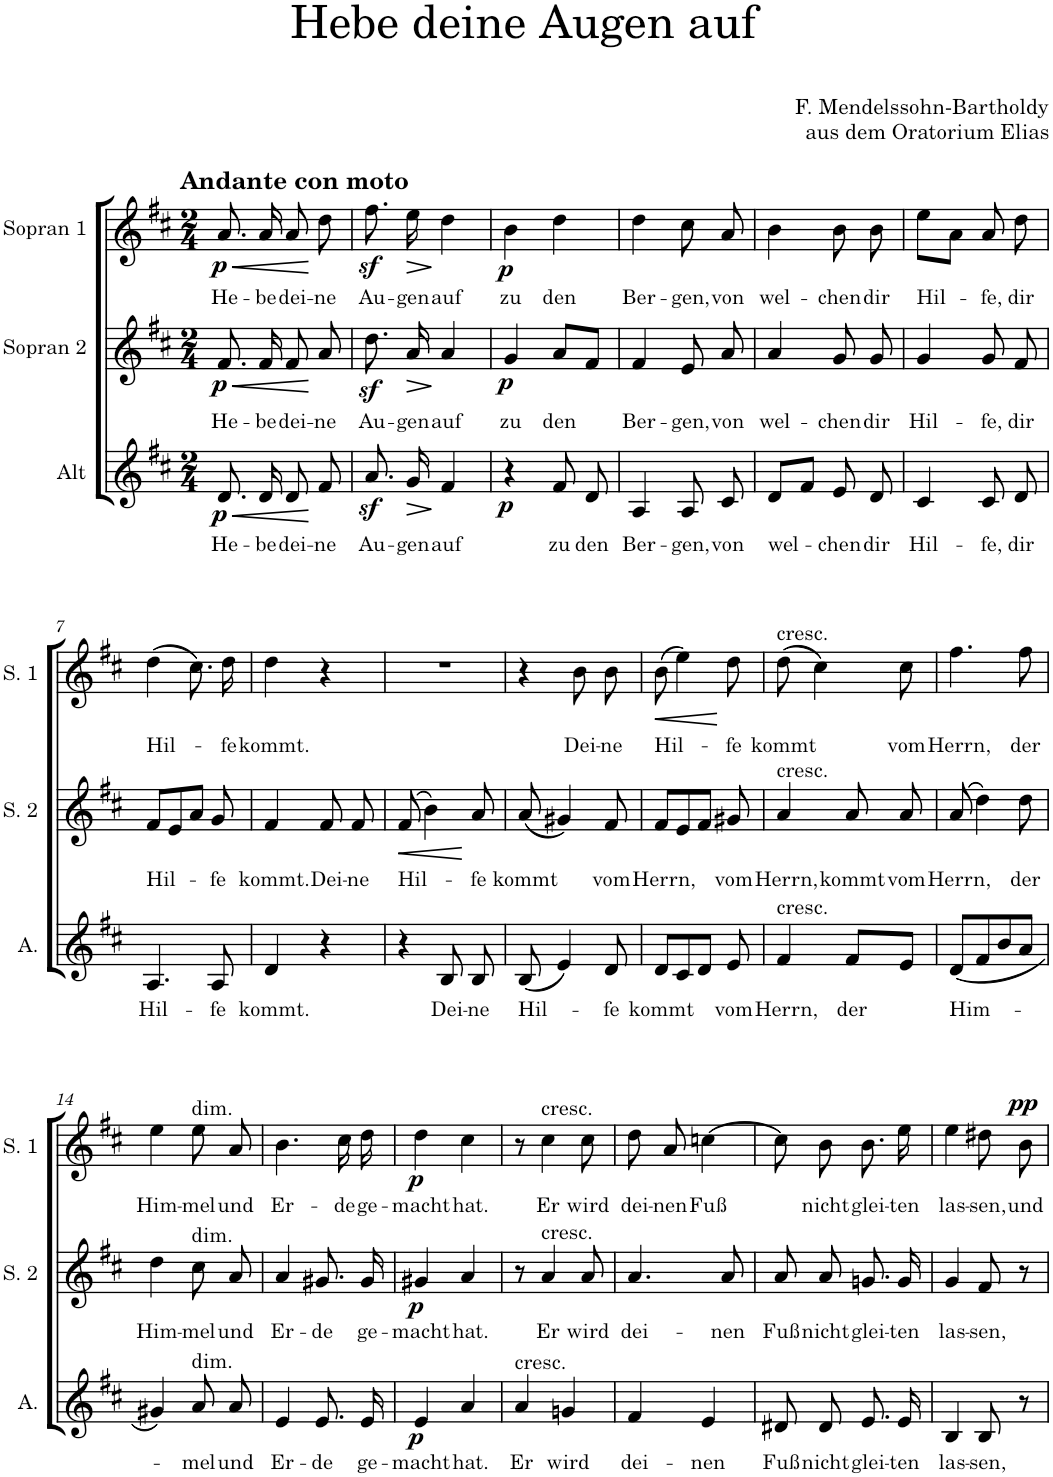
**kern	**text	**dynam	**kern	**text	**dynam	**kern	**text	**dynam
*part3	*part3	*part3	*part2	*part2	*part2	*part1	*part1	*part1
*staff3	*staff3	*staff3	*staff2	*staff2	*staff2	*staff1	*staff1	*staff1
*I"Alt	*	*	*I"Sopran 2	*	*	*I"Sopran 1	*	*
*I'A.	*	*	*I'S. 2	*	*	*I'S. 1	*	*
*clefG2	*	*	*clefG2	*	*	*clefG2	*	*
*k[f#c#]	*	*	*k[f#c#]	*	*	*k[f#c#]	*	*
*D:	*	*	*D:	*	*	*D:	*	*
*M2/4	*	*	*M2/4	*	*	*M2/4	*	*
=1	=1	=1	=1	=1	=1	=1	=1	=1
!	!	!	!	!	!	!LO:TX:a:B:t=Andante con moto	!	!
!	!LO:LY:b	!LO:HP:b	!	!LO:LY:b	!LO:HP:b	!	!LO:LY:b	!LO:HP:b
!	!	!LO:DY:n=1:b	!	!	!LO:DY:n=1:b	!	!	!LO:DY:n=1:b
8.d/	He-	< p	8.f#/	He-	< p	8.a/	He-	< p
!	!LO:LY:b	!	!	!LO:LY:b	!	!	!LO:LY:b	!
16d/	-be	.	16f#/	-be	.	16a/	-be	.
!	!LO:LY:b	!	!	!LO:LY:b	!	!	!LO:LY:b	!
8d/	dei-	.	8f#/	dei-	.	8a/	dei-	.
!	!LO:LY:b	!	!	!LO:LY:b	!	!	!LO:LY:b	!
8f#/	-ne	[	8a/	-ne	[	8dd\	-ne	[
=2	=2	=2	=2	=2	=2	=2	=2	=2
!	!LO:LY:b	!	!	!LO:LY:b	!	!	!LO:LY:b	!
8.az</	Au-	.	8.ddz<\	Au-	.	8.ff#z<\	Au-	.
!	!LO:LY:b	!LO:HP:b	!	!LO:LY:b	!LO:HP:b	!	!LO:LY:b	!LO:HP:b
16g/	-gen	>	16a/	-gen	>	16ee\	-gen	>
!	!LO:LY:b	!	!	!LO:LY:b	!	!	!LO:LY:b	!
4f#/	auf	]	4a/	auf	]	4dd\	auf	]
=3	=3	=3	=3	=3	=3	=3	=3	=3
!	!	!LO:DY:b	!	!LO:LY:b	!LO:DY:b	!	!LO:LY:b	!LO:DY:b
4r	.	p	4g/	zu	p	4b\	zu	p
!	!LO:LY:b	!	!	!LO:LY:b	!	!	!LO:LY:b	!
8f#/	zu	.	8a/L	den	.	4dd\	den	.
!	!LO:LY:b	!	!	!	!	!	!	!
8d/	den	.	8f#/J	.	.	.	.	.
=4	=4	=4	=4	=4	=4	=4	=4	=4
!	!LO:LY:b	!	!	!LO:LY:b	!	!	!LO:LY:b	!
4A/	Ber-	.	4f#/	Ber-	.	4dd\	Ber-	.
!	!LO:LY:b	!	!	!LO:LY:b	!	!	!LO:LY:b	!
8A/	-gen,	.	8e/	-gen,	.	8cc#\	-gen,	.
!	!LO:LY:b	!	!	!LO:LY:b	!	!	!LO:LY:b	!
8c#/	von	.	8a/	von	.	8a/	von	.
=5	=5	=5	=5	=5	=5	=5	=5	=5
!	!LO:LY:b	!	!	!LO:LY:b	!	!	!LO:LY:b	!
8d/L	wel-	.	4a/	wel-	.	4b\	wel-	.
8f#/J	.	.	.	.	.	.	.	.
!	!LO:LY:b	!	!	!LO:LY:b	!	!	!LO:LY:b	!
8e/	-chen	.	8g/	-chen	.	8b\	-chen	.
!	!LO:LY:b	!	!	!LO:LY:b	!	!	!LO:LY:b	!
8d/	dir	.	8g/	dir	.	8b\	dir	.
=6	=6	=6	=6	=6	=6	=6	=6	=6
!	!LO:LY:b	!	!	!LO:LY:b	!	!	!LO:LY:b	!
4c#/	Hil-	.	4g/	Hil-	.	8ee\L	Hil-	.
.	.	.	.	.	.	8a\J	.	.
!	!LO:LY:b	!	!	!LO:LY:b	!	!	!LO:LY:b	!
8c#/	-fe,	.	8g/	-fe,	.	8a/	-fe,	.
!	!LO:LY:b	!	!	!LO:LY:b	!	!	!LO:LY:b	!
8d/	dir	.	8f#/	dir	.	8dd\	dir	.
!!LO:LB:g=z
=7	=7	=7	=7	=7	=7	=7	=7	=7
!	!LO:LY:b	!	!	!LO:LY:b	!	!	!LO:LY:b	!
4.A/	Hil-	.	8f#/L	Hil-	.	(4dd\	Hil-	.
.	.	.	8e/	.	.	.	.	.
.	.	.	8a/J	.	.	8.cc#\)	.	.
!	!LO:LY:b	!	!	!LO:LY:b	!	!	!	!
8A/	-fe	.	8g/	-fe	.	.	.	.
!	!	!	!	!	!	!	!LO:LY:b	!
.	.	.	.	.	.	16dd\	-fe	.
=8	=8	=8	=8	=8	=8	=8	=8	=8
!	!LO:LY:b	!	!	!LO:LY:b	!	!	!LO:LY:b	!
4d/	kommt.	.	4f#/	kommt.	.	4dd\	kommt.	.
!	!	!	!	!LO:LY:b	!	!	!	!
4r	.	.	8f#/	Dei-	.	4r	.	.
!	!	!	!	!LO:LY:b	!	!	!	!
.	.	.	8f#/	-ne	.	.	.	.
=9	=9	=9	=9	=9	=9	=9	=9	=9
!	!	!	!	!LO:LY:b	!LO:HP:b	!	!	!
4r	.	.	(8f#/	Hil-	<	2r	.	.
.	.	.	4b\)	.	.	.	.	.
!	!LO:LY:b	!	!	!	!	!	!	!
8B/	Dei-	.	.	.	.	.	.	.
!	!LO:LY:b	!	!	!LO:LY:b	!	!	!	!
8B/	-ne	.	8a/	-fe	[	.	.	.
=10	=10	=10	=10	=10	=10	=10	=10	=10
!	!LO:LY:b	!	!	!LO:LY:b	!	!	!	!
(8B/	Hil-	.	(8a/	kommt	.	4r	.	.
4e/)	.	.	4g#X/)	.	.	.	.	.
!	!	!	!	!	!	!	!LO:LY:b	!
.	.	.	.	.	.	8b\	Dei-	.
!	!LO:LY:b	!	!	!LO:LY:b	!	!	!LO:LY:b	!
8d/	-fe	.	8f#/	vom	.	8b\	-ne	.
=11	=11	=11	=11	=11	=11	=11	=11	=11
!	!LO:LY:b	!	!	!LO:LY:b	!	!	!LO:LY:b	!LO:HP:b
8d/L	kommt	.	8f#/L	Herrn,	.	(8b\	Hil-	<
8c#/	.	.	8e/	.	.	4ee\)	.	.
8d/J	.	.	8f#/J	.	.	.	.	.
!	!LO:LY:b	!	!	!LO:LY:b	!	!	!LO:LY:b	!
8e/	vom	.	8g#X/	vom	.	8dd\	-fe	[
=12	=12	=12	=12	=12	=12	=12	=12	=12
!	!	!	!	!	!	!LO:TX:a:t=cresc.	!	!
!	!	!	!LO:TX:a:t=cresc.	!	!	!	!	!
!LO:TX:a:t=cresc.	!	!	!	!	!	!	!	!
!	!LO:LY:b	!	!	!LO:LY:b	!	!	!LO:LY:b	!
4f#/	Herrn,	.	4a/	Herrn,	.	(8dd\	kommt	.
.	.	.	.	.	.	4cc#\)	.	.
!	!LO:LY:b	!	!	!LO:LY:b	!	!	!	!
8f#/L	der	.	8a/	kommt	.	.	.	.
!	!	!	!	!LO:LY:b	!	!	!LO:LY:b	!
8e/J	.	.	8a/	vom	.	8cc#\	vom	.
=13	=13	=13	=13	=13	=13	=13	=13	=13
!	!LO:LY:b	!	!	!LO:LY:b	!	!	!LO:LY:b	!
(8d/L	Him-	.	(8a/	Herrn,	.	4.ff#\	Herrn,	.
8f#/	.	.	4dd\)	.	.	.	.	.
8b/	.	.	.	.	.	.	.	.
!	!	!	!	!LO:LY:b	!	!	!LO:LY:b	!
8a/J	.	.	8dd\	der	.	8ff#\	der	.
!!LO:LB:g=z
=14	=14	=14	=14	=14	=14	=14	=14	=14
!	!	!	!	!LO:LY:b	!	!	!LO:LY:b	!
4g#X/)	.	.	4dd\	Him-	.	4ee\	Him-	.
!	!	!	!	!	!	!LO:TX:a:t=dim.	!	!
!	!	!	!LO:TX:a:t=dim.	!	!	!	!	!
!LO:TX:a:t=dim.	!	!	!	!	!	!	!	!
!	!LO:LY:b	!	!	!LO:LY:b	!	!	!LO:LY:b	!
8a/	-mel	.	8cc#\	-mel	.	8ee\	-mel	.
!	!LO:LY:b	!	!	!LO:LY:b	!	!	!LO:LY:b	!
8a/	und	.	8a/	und	.	8a/	und	.
=15	=15	=15	=15	=15	=15	=15	=15	=15
!	!LO:LY:b	!	!	!LO:LY:b	!	!	!LO:LY:b	!
4e/	Er-	.	4a/	Er-	.	4.b\	Er-	.
!	!LO:LY:b	!	!	!LO:LY:b	!	!	!	!
8.e/	-de	.	8.g#X/	-de	.	.	.	.
!	!	!	!	!	!	!	!LO:LY:b	!
.	.	.	.	.	.	16cc#\	-de	.
!	!LO:LY:b	!	!	!LO:LY:b	!	!	!LO:LY:b	!
16e/	ge-	.	16g#/	ge-	.	16dd\	ge-	.
=16	=16	=16	=16	=16	=16	=16	=16	=16
!	!LO:LY:b	!LO:DY:b	!	!LO:LY:b	!LO:DY:b	!	!LO:LY:b	!LO:DY:b
4e/	-macht	p	4g#X/	-macht	p	4dd\	-macht	p
!	!LO:LY:b	!	!	!LO:LY:b	!	!	!LO:LY:b	!
4a/	hat.	.	4a/	hat.	.	4cc#\	hat.	.
=17	=17	=17	=17	=17	=17	=17	=17	=17
!LO:TX:a:t=cresc.	!	!	!	!	!	!	!	!
!	!LO:LY:b	!	!	!	!	!	!	!
4a/	Er	.	8r	.	.	8r	.	.
!	!	!	!	!	!	!LO:TX:a:t=cresc.	!	!
!	!	!	!LO:TX:a:t=cresc.	!	!	!	!	!
!	!	!	!	!LO:LY:b	!	!	!LO:LY:b	!
.	.	.	4a/	Er	.	4cc#\	Er	.
!	!LO:LY:b	!	!	!	!	!	!	!
4gn/	wird	.	.	.	.	.	.	.
!	!	!	!	!LO:LY:b	!	!	!LO:LY:b	!
.	.	.	8a/	wird	.	8cc#\	wird	.
=18	=18	=18	=18	=18	=18	=18	=18	=18
!	!LO:LY:b	!	!	!LO:LY:b	!	!	!LO:LY:b	!
4f#/	dei-	.	4.a/	dei-	.	8dd\	dei-	.
!	!	!	!	!	!	!	!LO:LY:b	!
.	.	.	.	.	.	8a/	-nen	.
!	!LO:LY:b	!	!	!	!	!	!LO:LY:b	!
4e/	-nen	.	.	.	.	[4ccn\	Fuß	.
!	!	!	!	!LO:LY:b	!	!	!	!
.	.	.	8a/	-nen	.	.	.	.
=19	=19	=19	=19	=19	=19	=19	=19	=19
!	!LO:LY:b	!	!	!LO:LY:b	!	!	!	!
8d#X/	Fuß	.	8a/	Fuß	.	8cc\]	.	.
!	!LO:LY:b	!	!	!LO:LY:b	!	!	!LO:LY:b	!
8d#/	nicht	.	8a/	nicht	.	8b\	nicht	.
!	!LO:LY:b	!	!	!LO:LY:b	!	!	!LO:LY:b	!
8.e/	glei-	.	8.gn/	glei-	.	8.b\	glei-	.
!	!LO:LY:b	!	!	!LO:LY:b	!	!	!LO:LY:b	!
16e/	-ten	.	16g/	-ten	.	16ee\	-ten	.
=20	=20	=20	=20	=20	=20	=20	=20	=20
!	!LO:LY:b	!	!	!LO:LY:b	!	!	!LO:LY:b	!
4B/	las-	.	4g/	las-	.	4ee\	las-	.
!	!LO:LY:b	!	!	!LO:LY:b	!	!	!LO:LY:b	!
8B/	-sen,	.	8f#/	-sen,	.	8dd#X\	-sen,	.
!	!	!	!	!	!	!	!LO:LY:b	!LO:DY:b
8r	.	.	8r	.	.	8b\	und	pp
=	=	=	=	=	=	=	=	=
*-	*-	*-	*-	*-	*-	*-	*-	*-
